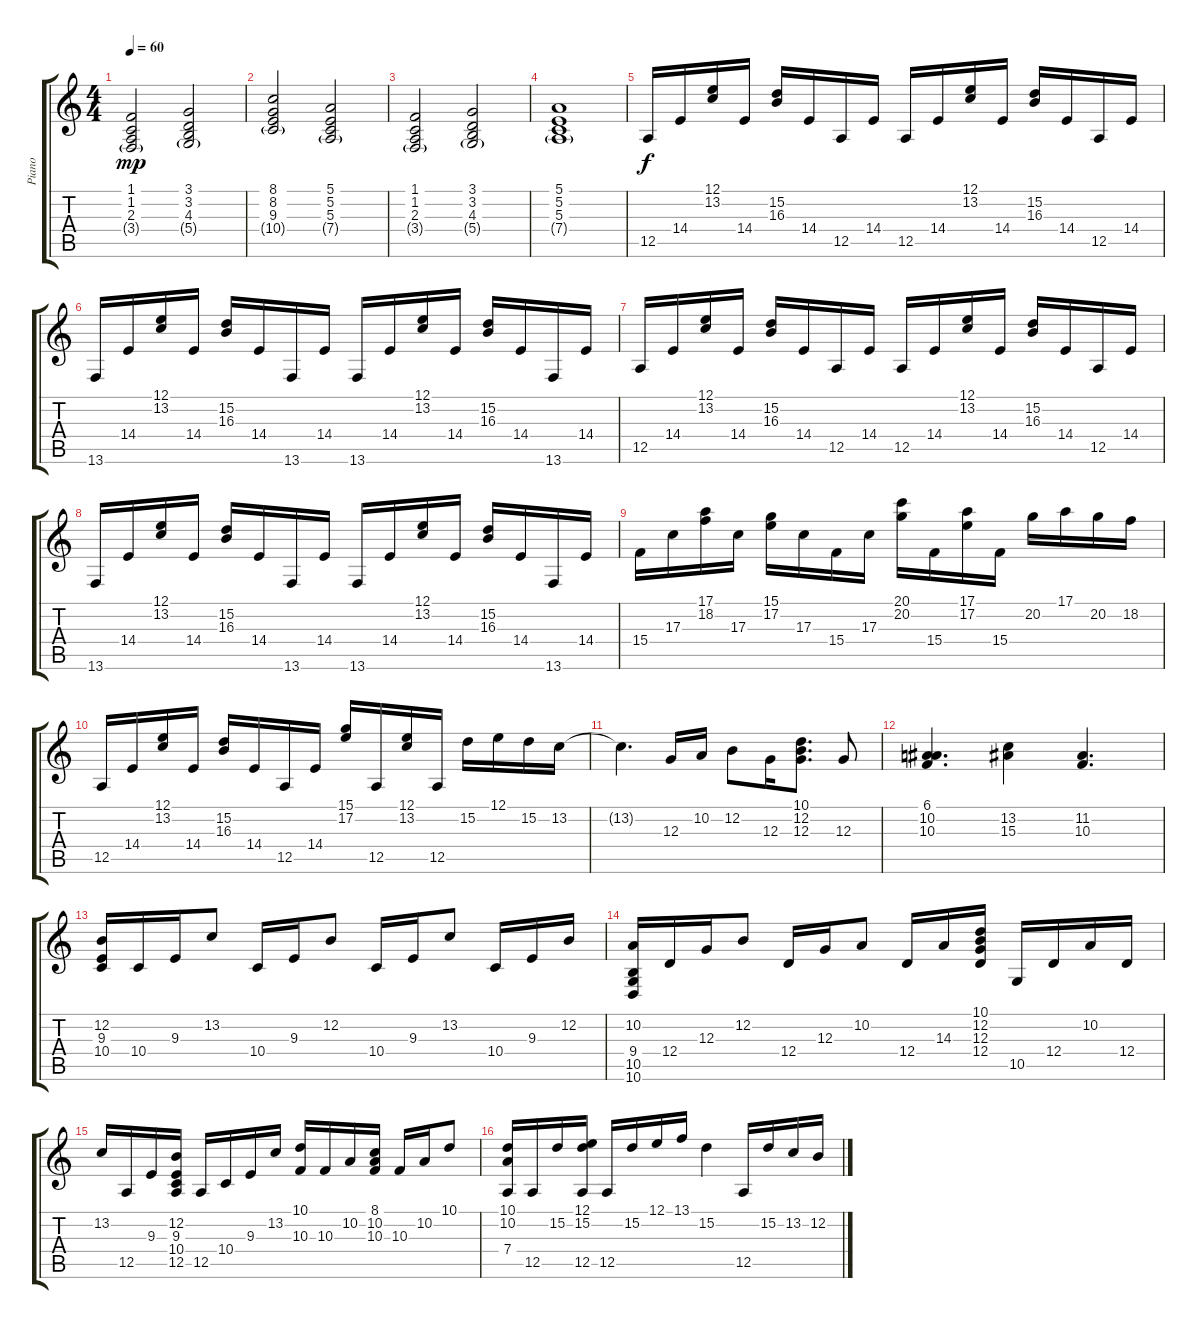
\track ("Piano" "Piano") {instrument brightacousticpiano}
\staff {score tabs}
\tuning (E4 B3 G3 D3 A2 E2) {hide}
\ts (4 4)
\tempo 60
\clef g2
\ks c
(1.1 1.2 2.3 3.4{g}).2{dy mp} (3.1 3.2 4.3 5.4{g}).2 |
(8.1 8.2 9.3 10.4{g}).2 (5.1 5.2 5.3 7.4{g}).2 |
(1.1 1.2 2.3 3.4{g}).2 (3.1 3.2 4.3 5.4{g}).2 |
(5.1 5.2 5.3 7.4{g}).1 |
12.5.16{dy f} 14.4.16 (12.1 13.2).16 14.4.16 (15.2 16.3).16 14.4.16 12.5.16 14.4.16 12.5.16 14.4.16 (12.1 13.2).16 14.4.16 (15.2 16.3).16 14.4.16 12.5.16 14.4.16 |
13.6.16 14.4.16 (12.1 13.2).16 14.4.16 (15.2 16.3).16 14.4.16 13.6.16 14.4.16 13.6.16 14.4.16 (12.1 13.2).16 14.4.16 (15.2 16.3).16 14.4.16 13.6.16 14.4.16 |
12.5.16 14.4.16 (12.1 13.2).16 14.4.16 (15.2 16.3).16 14.4.16 12.5.16 14.4.16 12.5.16 14.4.16 (12.1 13.2).16 14.4.16 (15.2 16.3).16 14.4.16 12.5.16 14.4.16 |
13.6.16 14.4.16 (12.1 13.2).16 14.4.16 (15.2 16.3).16 14.4.16 13.6.16 14.4.16 13.6.16 14.4.16 (12.1 13.2).16 14.4.16 (15.2 16.3).16 14.4.16 13.6.16 14.4.16 |
15.4.16 17.3.16 (17.1 18.2).16 17.3.16 (15.1 17.2).16 17.3.16 15.4.16 17.3.16 (20.1 20.2).16 15.4.16 (17.1 17.2).16 15.4.16 20.2.16 17.1.16 20.2.16 18.2.16 |
12.5.16 14.4.16 (12.1 13.2).16 14.4.16 (15.2 16.3).16 14.4.16 12.5.16 14.4.16 (15.1 17.2).16 12.5.16 (12.1 13.2).16 12.5.16 15.2.16 12.1.16 15.2.16 13.2.16 |
13.2{t}.4{d} 12.3.16 10.2.16 12.2.8 12.3.16 (10.1 12.2 12.3).8{d} 12.3.8 |
(6.1 10.2 10.3).4{d} (13.2 15.3).4 (11.2 10.3).4{d} |
(12.2 9.3 10.4).16 10.4.16 9.3.16 13.2.8 10.4.16 9.3.16 12.2.8 10.4.16 9.3.16 13.2.8 10.4.16 9.3.16 12.2.16 |
(10.2 9.4 10.5 10.6).16 12.4.16 12.3.16 12.2.8 12.4.16 12.3.16 10.2.8 12.4.16 14.3.16 (10.1 12.2 12.3 12.4).16 10.5.16 12.4.16 10.2.16 12.4.16 |
13.2.16 12.5.16 9.3.16 (12.2 9.3 10.4 12.5).16 12.5.16 10.4.16 9.3.16 13.2.16 (10.1 10.3).16 10.3.16 10.2.16 (8.1 10.2 10.3).16 10.3.16 10.2.16 10.1.8 |
(10.1 10.2 7.4).16 12.5.16 15.2.16 (12.1 15.2 12.5).16 12.5.16 15.2.16 12.1.16 13.1.16 15.2.4 12.5.16 15.2.16 13.2.16 12.2.16
